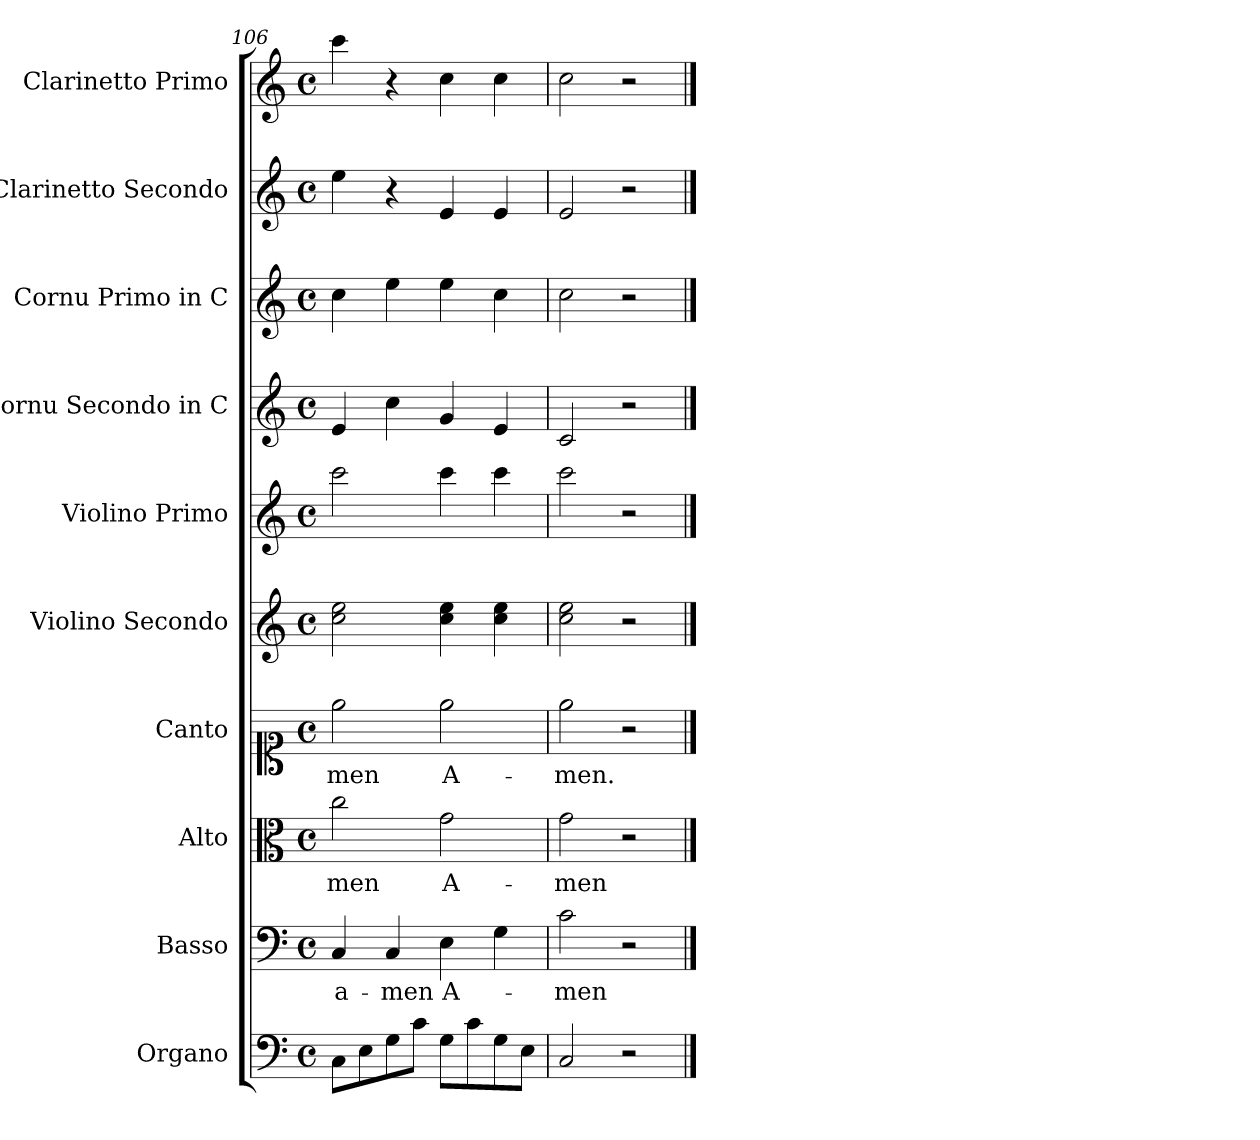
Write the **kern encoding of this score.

**kern	**kern	**text	**kern	**text	**kern	**text	**kern	**kern	**kern	**kern	**kern	**kern
*part10	*part9	*part9	*part8	*part8	*part7	*part7	*part6	*part5	*part4	*part3	*part2	*part1
*staff10	*staff9	*staff9	*staff8	*staff8	*staff7	*staff7	*staff6	*staff5	*staff4	*staff3	*staff2	*staff1
*I"Organo	*I"Basso	*	*I"Alto	*	*I"Canto	*	*I"Violino Secondo	*I"Violino Primo	*I"Cornu Secondo in C	*I"Cornu Primo in C	*I"Clarinetto Secondo	*I"Clarinetto Primo
*I'Org	*I'B	*	*I'A	*	*I'C	*	*	*I'Vln I	*	*I'Cor I	*	*I'Cl I
*clefF4	*clefF4	*	*clefC3	*	*clefC1	*	*clefG2	*clefG2	*clefG2	*clefG2	*clefG2	*clefG2
*k[]	*k[]	*	*k[]	*	*k[]	*	*k[]	*k[]	*k[]	*k[]	*k[]	*k[]
*M4/4	*M4/4	*	*M4/4	*	*M4/4	*	*M4/4	*M4/4	*M4/4	*M4/4	*M4/4	*M4/4
*met(c)	*met(c)	*	*met(c)	*	*met(c)	*	*met(c)	*met(c)	*met(c)	*met(c)	*met(c)	*met(c)
=106	=106	=106	=106	=106	=106	=106	=106	=106	=106	=106	=106	=106
8CL	4C	a-	2cc	-men	2ee	-men	2cc 2ee	2ccc	4e	4cc	4ee	4ccc
8E	.	.	.	.	.	.	.	.	.	.	.	.
8G	4C	-men	.	.	.	.	.	.	4cc	4ee	4r	4r
8cJ	.	.	.	.	.	.	.	.	.	.	.	.
8GL	4E	A-	2g	A-	2ee	A-	4cc 4ee	4ccc	4g	4ee	4e	4cc
8c	.	.	.	.	.	.	.	.	.	.	.	.
8G	4G	.	.	.	.	.	4cc 4ee	4ccc	4e	4cc	4e	4cc
8EJ	.	.	.	.	.	.	.	.	.	.	.	.
=107	=107	=107	=107	=107	=107	=107	=107	=107	=107	=107	=107	=107
2C	2c	-men	2g	-men	2ee	-men.	2cc 2ee	2ccc	2c	2cc	2e	2cc
2r	2r	.	2r	.	2r	.	2r	2r	2r	2r	2r	2r
==	==	==	==	==	==	==	==	==	==	==	==	==
*-	*-	*-	*-	*-	*-	*-	*-	*-	*-	*-	*-	*-
